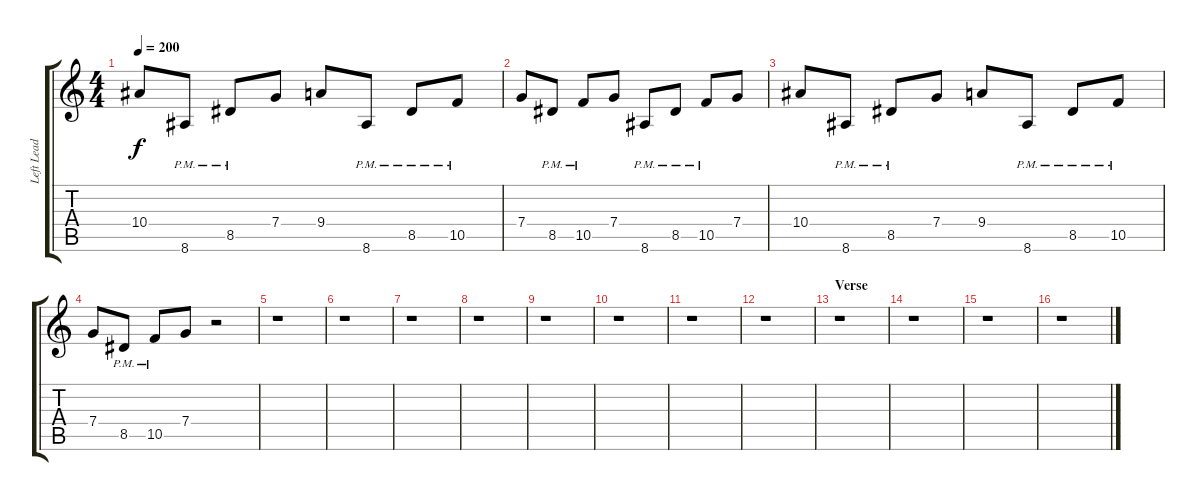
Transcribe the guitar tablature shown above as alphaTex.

\track ("Left Lead Gtr" "Left Lead ") {instrument overdrivenguitar}
\staff {score tabs}
\tuning (D4 A3 F3 C3 G2 D2) {hide}
\ts (4 4)
\tempo 200
\clef g2
\ks c
10.4.8{dy f} 8.6{pm}.8 8.5{pm}.8 7.4.8 9.4.8 8.6{pm}.8 8.5{pm}.8 10.5{pm}.8 |
7.4.8 8.5{pm}.8 10.5{pm}.8 7.4.8 8.6{pm}.8 8.5{pm}.8 10.5{pm}.8 7.4.8 |
10.4.8 8.6{pm}.8 8.5{pm}.8 7.4.8 9.4.8 8.6{pm}.8 8.5{pm}.8 10.5{pm}.8 |
7.4.8 8.5{pm}.8 10.5{pm}.8 7.4.8 r.2 |
r.1 |
r.1 |
r.1 |
r.1 |
r.1 |
r.1 |
r.1 |
r.1 |
\section ("" "Verse")
r.1 |
r.1 |
r.1 |
r.1
